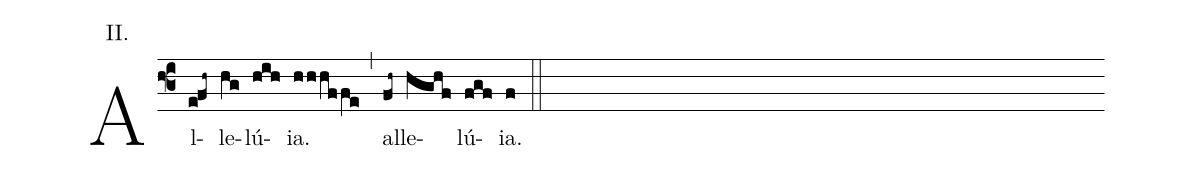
mode:II.;
%%
(f3) Al(e!fh~)le(hg)lú(hih)ia.(hhhffe) (,) al(fh~)le(hghf)lú(fgf)ia.(f) (::)
